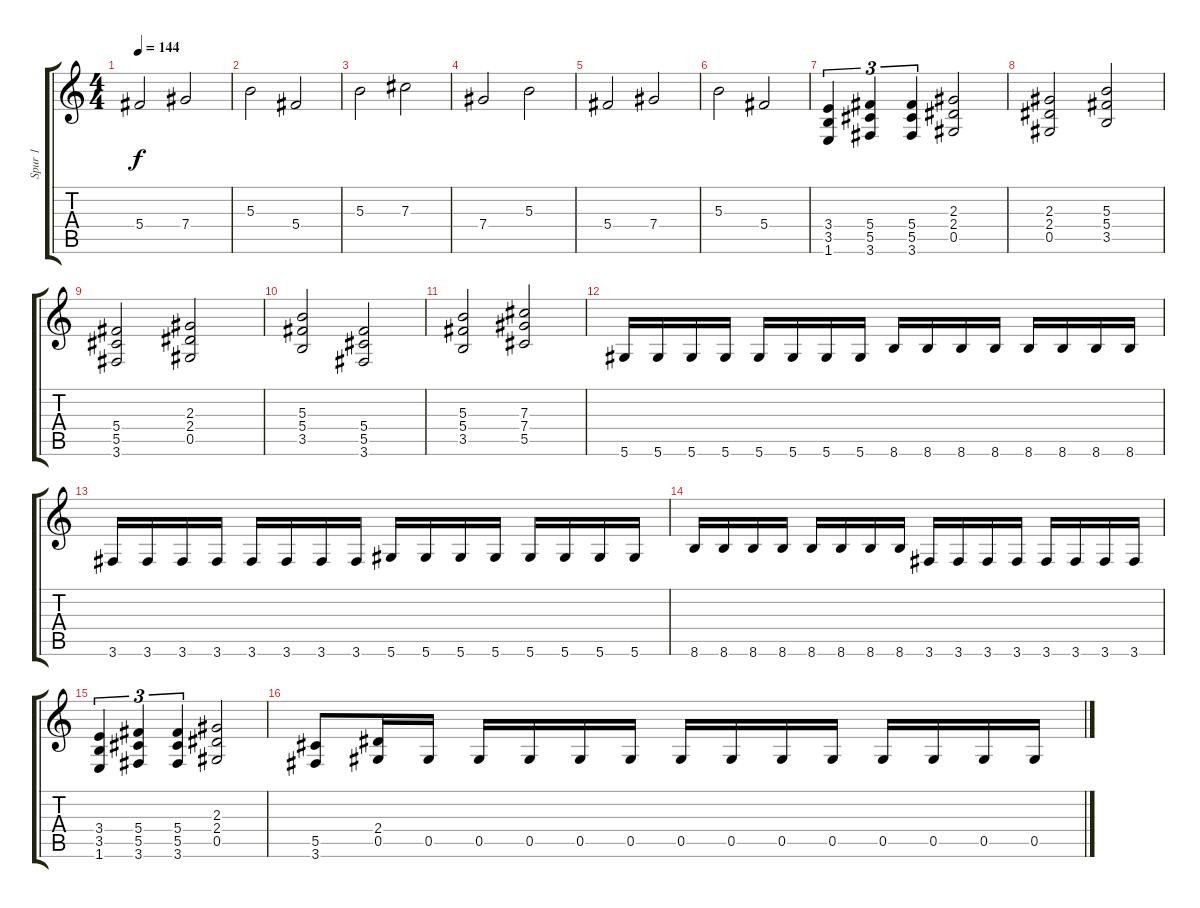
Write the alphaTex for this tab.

\track ("Spur 1" "Spur 1") {instrument distortionguitar}
\staff {score tabs}
\tuning (Eb4 Bb3 Gb3 Db3 Ab2 Eb2) {hide}
\ts (4 4)
\tempo 144
\clef g2
\ks c
5.4.2{dy f} 7.4.2 |
5.3.2 5.4.2 |
5.3.2 7.3.2 |
7.4.2 5.3.2 |
5.4.2 7.4.2 |
5.3.2 5.4.2 |
(3.4 3.5 1.6).4{tu (3 2)} (5.4 5.5 3.6).4{tu (3 2)} (5.4 5.5 3.6).4{tu (3 2)} (2.3 2.4 0.5).2 |
(2.3 2.4 0.5).2 (5.3 5.4 3.5).2 |
(5.4 5.5 3.6).2 (2.3 2.4 0.5).2 |
(5.3 5.4 3.5).2 (5.4 5.5 3.6).2 |
(5.3 5.4 3.5).2 (7.3 7.4 5.5).2 |
5.6.16 5.6.16 5.6.16 5.6.16 5.6.16 5.6.16 5.6.16 5.6.16 8.6.16 8.6.16 8.6.16 8.6.16 8.6.16 8.6.16 8.6.16 8.6.16 |
3.6.16 3.6.16 3.6.16 3.6.16 3.6.16 3.6.16 3.6.16 3.6.16 5.6.16 5.6.16 5.6.16 5.6.16 5.6.16 5.6.16 5.6.16 5.6.16 |
8.6.16 8.6.16 8.6.16 8.6.16 8.6.16 8.6.16 8.6.16 8.6.16 3.6.16 3.6.16 3.6.16 3.6.16 3.6.16 3.6.16 3.6.16 3.6.16 |
(3.4 3.5 1.6).4{tu (3 2)} (5.4 5.5 3.6).4{tu (3 2)} (5.4 5.5 3.6).4{tu (3 2)} (2.3 2.4 0.5).2 |
(5.5 3.6).8 (2.4 0.5).16 0.5.16 0.5.16 0.5.16 0.5.16 0.5.16 0.5.16 0.5.16 0.5.16 0.5.16 0.5.16 0.5.16 0.5.16 0.5.16
